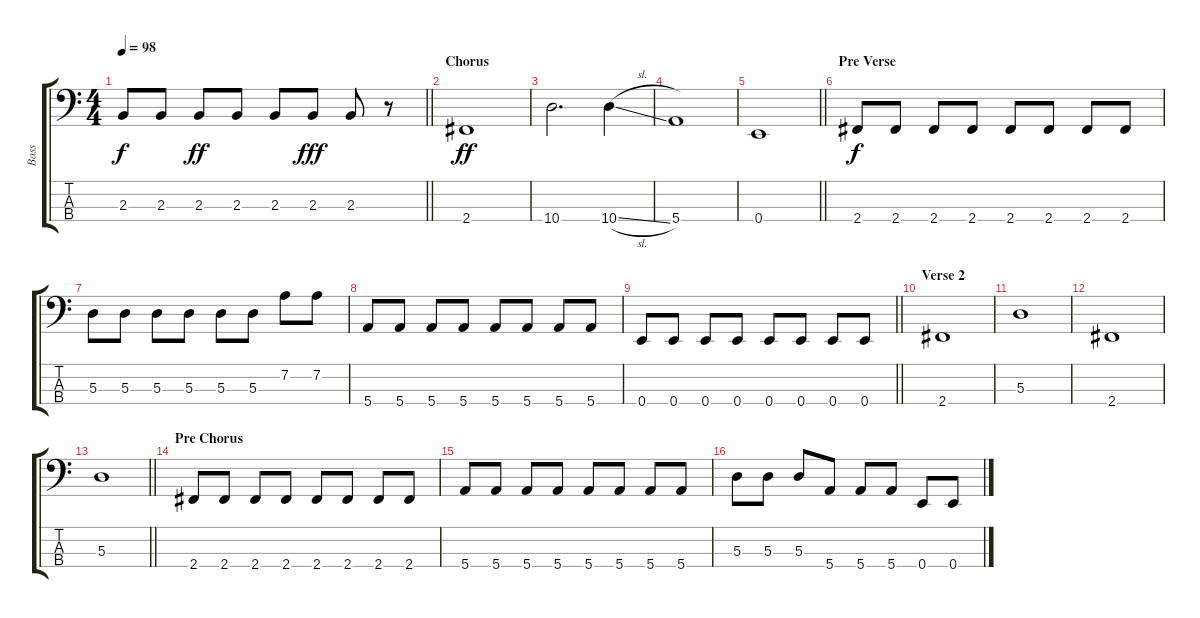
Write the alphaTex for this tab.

\track ("Bass" "Bass") {instrument electricbassfinger}
\staff {score tabs}
\tuning (G2 D2 A1 E1) {hide}
\ts (4 4)
\tempo 98
\clef f4
\barLineRight lightlight
\ks c
2.3.8{dy f} 2.3.8 2.3.8{dy ff} 2.3.8 2.3.8 2.3.8{dy fff} 2.3.8 r.8 |
\section ("" "Chorus")
2.4.1{dy ff} |
10.4.2{d} 10.4{sl}.4 |
5.4.1 |
\barLineRight lightlight
0.4.1 |
\section ("" "Pre Verse")
2.4.8{dy f} 2.4.8 2.4.8 2.4.8 2.4.8 2.4.8 2.4.8 2.4.8 |
5.3.8 5.3.8 5.3.8 5.3.8 5.3.8 5.3.8 7.2.8 7.2.8 |
5.4.8 5.4.8 5.4.8 5.4.8 5.4.8 5.4.8 5.4.8 5.4.8 |
\barLineRight lightlight
0.4.8 0.4.8 0.4.8 0.4.8 0.4.8 0.4.8 0.4.8 0.4.8 |
\section ("" "Verse 2")
2.4.1 |
5.3.1 |
2.4.1 |
\barLineRight lightlight
5.3.1 |
\section ("" "Pre Chorus")
2.4.8 2.4.8 2.4.8 2.4.8 2.4.8 2.4.8 2.4.8 2.4.8 |
5.4.8 5.4.8 5.4.8 5.4.8 5.4.8 5.4.8 5.4.8 5.4.8 |
5.3.8 5.3.8 5.3.8 5.4.8 5.4.8 5.4.8 0.4.8 0.4.8
